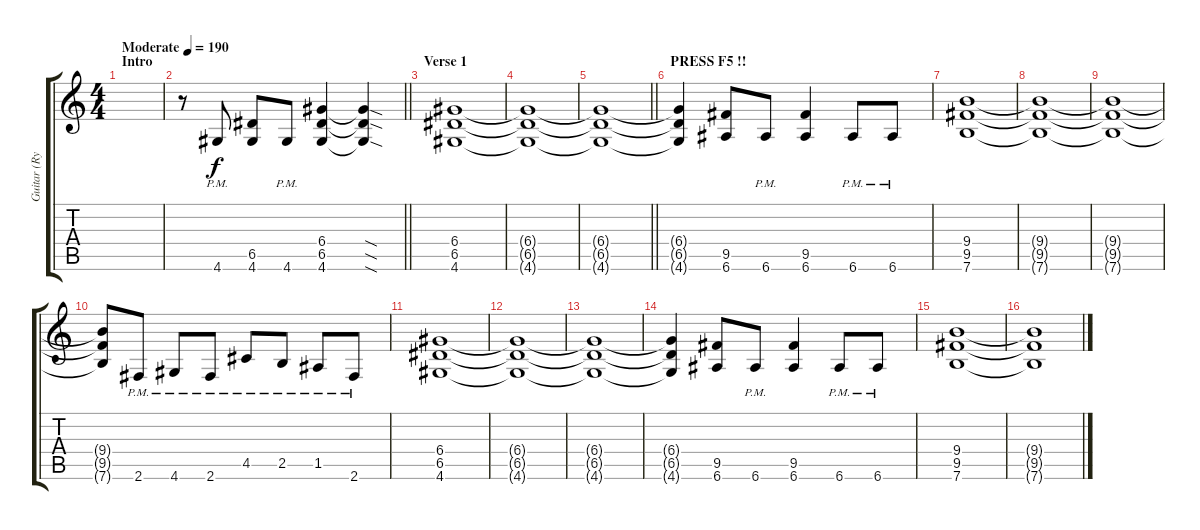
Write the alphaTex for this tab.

\track ("Guitar (Rythm)" "Guitar (Ry") {instrument distortionguitar}
\staff {score tabs}
\tuning (E4 B3 G3 D3 A2 E2) {hide}
\ts (4 4)
\section ("" "Intro")
\tempo (190 "Moderate")
\clef g2
\ks c
|
\barLineRight lightlight
r.8 4.6{pm}.8 (6.5 4.6).8 4.6{pm}.8 (6.4 6.5 4.6).4 (6.4{sod t} 6.5{sod t} 4.6{sod t}).4 |
\section ("" "Verse 1")
(6.4 6.5 4.6).1 |
(6.4{t} 6.5{t} 4.6{t}).1 |
\barLineRight lightlight
(6.4{t} 6.5{t} 4.6{t}).1 |
\section ("" "PRESS F5 !!")
(6.4{t} 6.5{t} 4.6{t}).4 (9.5 6.6).8 6.6{pm}.8 (9.5 6.6).4 6.6{pm}.8 6.6{pm}.8 |
(9.4 9.5 7.6).1 |
(9.4{t} 9.5{t} 7.6{t}).1 |
(9.4{t} 9.5{t} 7.6{t}).1 |
(9.4{t} 9.5{t} 7.6{t}).8 2.6{pm}.8 4.6{pm}.8 2.6{pm}.8 4.5{pm}.8 2.5{pm}.8 1.5{pm}.8 2.6{pm}.8 |
(6.4 6.5 4.6).1 |
(6.4{t} 6.5{t} 4.6{t}).1 |
(6.4{t} 6.5{t} 4.6{t}).1 |
(6.4{t} 6.5{t} 4.6{t}).4 (9.5 6.6).8 6.6{pm}.8 (9.5 6.6).4 6.6{pm}.8 6.6{pm}.8 |
(9.4 9.5 7.6).1 |
(9.4{t} 9.5{t} 7.6{t}).1
